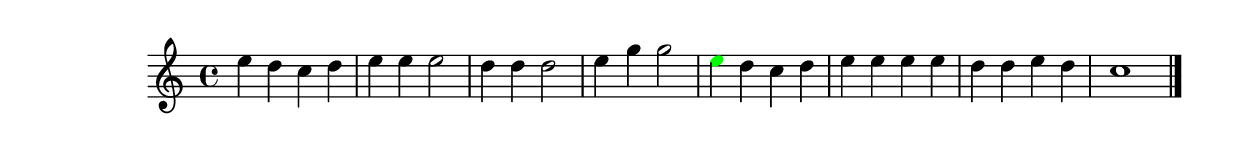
\version "2.18.2"
\language "english"

\header {
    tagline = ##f
}

\layout {}

\paper {}

\score {
    \new Score
    <<
        \new Staff
        {
            {   % measure
                \time 4/4
                \tweak color #black
                e''4
                \tweak color #black
                d''4
                \tweak color #black
                c''4
                \tweak color #black
                d''4
            }   % measure
            {   % measure
                \tweak color #black
                e''4
                \tweak color #black
                e''4
                \tweak color #black
                e''2
            }   % measure
            {   % measure
                \tweak color #black
                d''4
                \tweak color #black
                d''4
                \tweak color #black
                d''2
            }   % measure
            {   % measure
                \tweak color #black
                e''4
                \tweak color #black
                g''4
                \tweak color #black
                g''2
            }   % measure
            {   % measure
                \tweak color #green
                e''4
                d''4
                c''4
                d''4
            }   % measure
            {   % measure
                e''4
                e''4
                e''4
                e''4
            }   % measure
            {   % measure
                d''4
                d''4
                e''4
                d''4
            }   % measure
            {   % measure
                c''1
                \bar "|." %! SCORE1
            }   % measure
        }
    >>
}